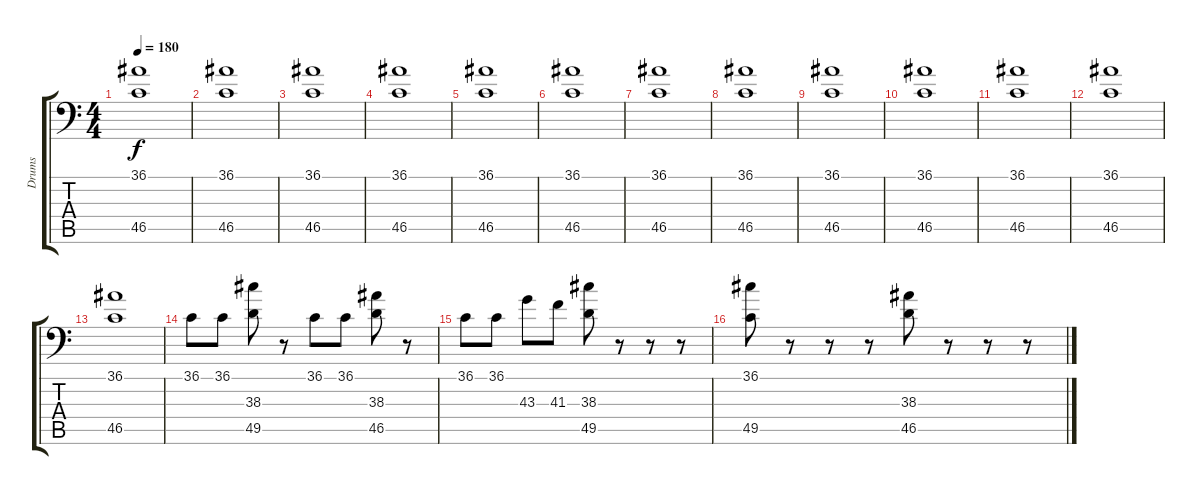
\track ("Drums" "Drums") {instrument acousticgrandpiano}
\staff {score tabs}
\tuning (C-1 C-1 C-1 C-1 C-1 C-1) {hide}
\ts (4 4)
\tempo 180
\clef f4
\ks c
(36.1 46.5).1{dy f} |
(36.1 46.5).1 |
(36.1 46.5).1 |
(36.1 46.5).1 |
(36.1 46.5).1 |
(36.1 46.5).1 |
(36.1 46.5).1 |
(36.1 46.5).1 |
(36.1 46.5).1 |
(36.1 46.5).1 |
(36.1 46.5).1 |
(36.1 46.5).1 |
(36.1 46.5).1 |
36.1.8 36.1.8 (38.3 49.5).8 r.8 36.1.8 36.1.8 (38.3 46.5).8 r.8 |
36.1.8 36.1.8 43.3.8 41.3.8 (38.3 49.5).8 r.8 r.8 r.8 |
(36.1 49.5).8 r.8 r.8 r.8 (38.3 46.5).8 r.8 r.8 r.8
